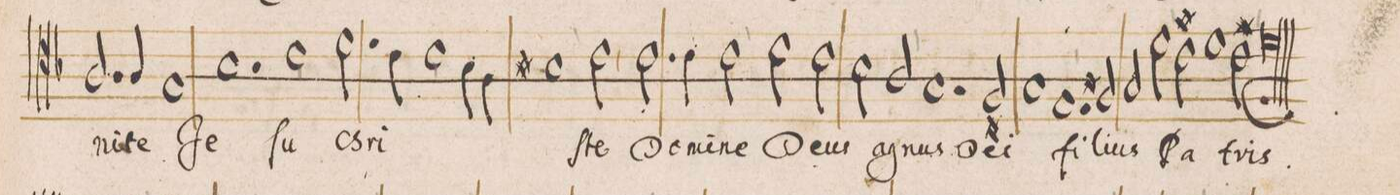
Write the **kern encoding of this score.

**kern	**text
*I"ALTVS	*
*clefC4	*
*k[b-]	*
*met(C|)	*
*M2/1	*
2.A/	-ni-
4A/	-te
1G	Je-
=40-	=40-
1.B-	.
1c\	-ſu
=41-	=41-
2.d\	chri-
4c\	.
1c\	.
=42-	=42-
4B-\	.
4A\	.
1Bn	.
=43-	=43-
2c,\	ſte
2.c\	Do-
4c\	-mi-
2c\	-ne
=44-	=44-
2d\	De-
2c\	-us
2B-\	ag-
2A/	-nus
=45-	=45-
1.G	De-
2F#X/	-i
=46-	=46-
1G	.
1.E	fi-
=47-	=47-
2F#X/	-li-
2G/	-us
2d\	Pa-
=48-	=48-
2c#X\	.
1d	.
2c#X\	.
=49-	=49-
0d;	-tris
=50||-	=50||-
*M2/1	*
*met(C|)	*
*-	*-
